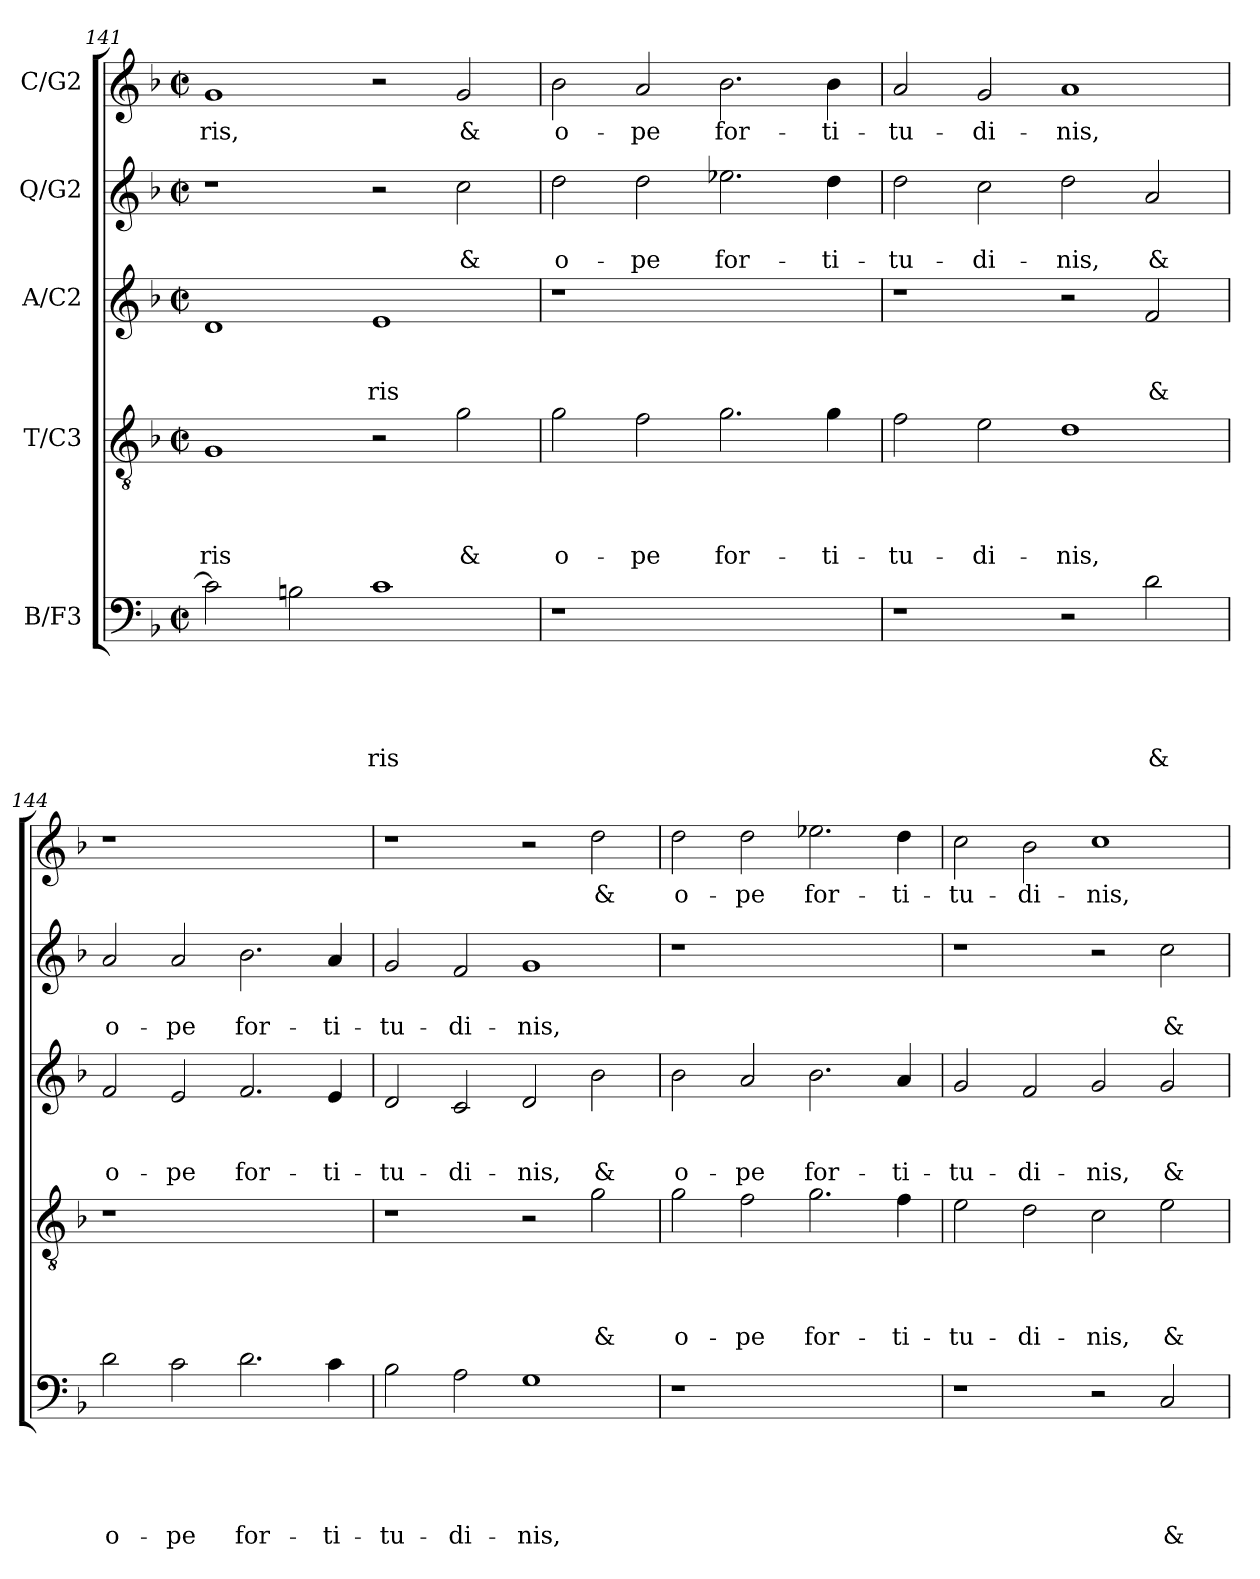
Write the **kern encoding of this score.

**kern	**text	**text	**text	**text	**text	**kern	**text	**text	**text	**text	**kern	**text	**text	**text	**kern	**text	**text	**kern	**text
*part5	*part5	*part5	*part5	*part5	*part5	*part4	*part4	*part4	*part4	*part4	*part3	*part3	*part3	*part3	*part2	*part2	*part2	*part1	*part1
*staff5	*staff5	*staff5	*staff5	*staff5	*staff5	*staff4	*staff4	*staff4	*staff4	*staff4	*staff3	*staff3	*staff3	*staff3	*staff2	*staff2	*staff2	*staff1	*staff1
*I"B/F3	*	*	*	*	*	*I"T/C3	*	*	*	*	*I"A/C2	*	*	*	*I"Q/G2	*	*	*I"C/G2	*
!!LO:PB:g=z
*clefF4	*	*	*	*	*	*clefGv2	*	*	*	*	*clefG2	*	*	*	*clefG2	*	*	*clefG2	*
*k[b-]	*	*	*	*	*	*k[b-]	*	*	*	*	*k[b-]	*	*	*	*k[b-]	*	*	*k[b-]	*
*F:	*	*	*	*	*	*F:	*	*	*	*	*F:	*	*	*	*F:	*	*	*F:	*
*M2/2	*	*	*	*	*	*M2/2	*	*	*	*	*M2/2	*	*	*	*M2/2	*	*	*M2/2	*
*met(c|)	*	*	*	*	*	*met(c|)	*	*	*	*	*met(c|)	*	*	*	*met(c|)	*	*	*met(c|)	*
=141	=141	=141	=141	=141	=141	=141	=141	=141	=141	=141	=141	=141	=141	=141	=141	=141	=141	=141	=141
!	!	!	!	!	!	!	!	!	!	!LO:LY:b	!	!	!	!	!	!	!	!	!LO:LY:b
2c\]	.	.	.	.	.	1G	.	.	.	-ris	1d	.	.	.	1r	.	.	1g	-ris,
2B\	.	.	.	.	.	.	.	.	.	.	.	.	.	.	.	.	.	.	.
!	!	!	!	!	!LO:LY:b	!	!	!	!	!	!	!	!	!LO:LY:b	!	!	!	!	!
1c	.	.	.	.	-ris	2r	.	.	.	.	1e	.	.	-ris	2r	.	.	2r	.
!	!	!	!	!	!	!	!	!	!	!LO:LY:b	!	!	!	!	!	!	!LO:LY:b	!	!LO:LY:b
.	.	.	.	.	.	2g\	.	.	.	&	.	.	.	.	2cc\	.	&	2g/	&
=142	=142	=142	=142	=142	=142	=142	=142	=142	=142	=142	=142	=142	=142	=142	=142	=142	=142	=142	=142
!	!	!	!	!	!	!	!	!	!	!LO:LY:b	!	!	!	!	!	!	!LO:LY:b	!	!LO:LY:b
1r	.	.	.	.	.	2g\	.	.	.	o-	1r	.	.	.	2dd\	.	o-	2b-\	o-
!	!	!	!	!	!	!	!	!	!	!LO:LY:b	!	!	!	!	!	!	!LO:LY:b	!	!LO:LY:b
.	.	.	.	.	.	2f\	.	.	.	-pe	.	.	.	.	2dd\	.	-pe	2a/	-pe
!	!	!	!	!	!	!	!	!	!	!LO:LY:b	!	!	!	!	!	!	!LO:LY:b	!	!LO:LY:b
1ryy	.	.	.	.	.	2.g\	.	.	.	for-	1ryy	.	.	.	2.ee-X\	.	for-	2.b-\	for-
!	!	!	!	!	!	!	!	!	!	!LO:LY:b	!	!	!	!	!	!	!LO:LY:b	!	!LO:LY:b
.	.	.	.	.	.	4g\	.	.	.	-ti-	.	.	.	.	4dd\	.	-ti-	4b-\	-ti-
=143	=143	=143	=143	=143	=143	=143	=143	=143	=143	=143	=143	=143	=143	=143	=143	=143	=143	=143	=143
!	!	!	!	!	!	!	!	!	!	!LO:LY:b	!	!	!	!	!	!	!LO:LY:b	!	!LO:LY:b
1r	.	.	.	.	.	2f\	.	.	.	-tu-	1r	.	.	.	2dd\	.	-tu-	2a/	-tu-
!	!	!	!	!	!	!	!	!	!	!LO:LY:b	!	!	!	!	!	!	!LO:LY:b	!	!LO:LY:b
.	.	.	.	.	.	2e\	.	.	.	-di-	.	.	.	.	2cc\	.	-di-	2g/	-di-
!	!	!	!	!	!	!	!	!	!	!LO:LY:b	!	!	!	!	!	!	!LO:LY:b	!	!LO:LY:b
2r	.	.	.	.	.	1d	.	.	.	-nis,	2r	.	.	.	2dd\	.	-nis,	1a	-nis,
!	!	!	!	!	!LO:LY:b	!	!	!	!	!	!	!	!	!LO:LY:b	!	!	!LO:LY:b	!	!
2d\	.	.	.	.	&	.	.	.	.	.	2f/	.	.	&	2a/	.	&	.	.
=144	=144	=144	=144	=144	=144	=144	=144	=144	=144	=144	=144	=144	=144	=144	=144	=144	=144	=144	=144
!	!	!	!	!	!LO:LY:b	!	!	!	!	!	!	!	!	!LO:LY:b	!	!	!LO:LY:b	!	!
2d\	.	.	.	.	o-	1r	.	.	.	.	2f/	.	.	o-	2a/	.	o-	1r	.
!	!	!	!	!	!LO:LY:b	!	!	!	!	!	!	!	!	!LO:LY:b	!	!	!LO:LY:b	!	!
2c\	.	.	.	.	-pe	.	.	.	.	.	2e/	.	.	-pe	2a/	.	-pe	.	.
!	!	!	!	!	!LO:LY:b	!	!	!	!	!	!	!	!	!LO:LY:b	!	!	!LO:LY:b	!	!
2.d\	.	.	.	.	for-	1ryy	.	.	.	.	2.f/	.	.	for-	2.b-\	.	for-	1ryy	.
!	!	!	!	!	!LO:LY:b	!	!	!	!	!	!	!	!	!LO:LY:b	!	!	!LO:LY:b	!	!
4c\	.	.	.	.	-ti-	.	.	.	.	.	4e/	.	.	-ti-	4a/	.	-ti-	.	.
=145	=145	=145	=145	=145	=145	=145	=145	=145	=145	=145	=145	=145	=145	=145	=145	=145	=145	=145	=145
!	!	!	!	!	!LO:LY:b	!	!	!	!	!	!	!	!	!LO:LY:b	!	!	!LO:LY:b	!	!
2B-\	.	.	.	.	-tu-	1r	.	.	.	.	2d/	.	.	-tu-	2g/	.	-tu-	1r	.
!	!	!	!	!	!LO:LY:b	!	!	!	!	!	!	!	!	!LO:LY:b	!	!	!LO:LY:b	!	!
2A\	.	.	.	.	-di-	.	.	.	.	.	2c/	.	.	-di-	2f/	.	-di-	.	.
!	!	!	!	!	!LO:LY:b	!	!	!	!	!	!	!	!	!LO:LY:b	!	!	!LO:LY:b	!	!
1G	.	.	.	.	-nis,	2r	.	.	.	.	2d/	.	.	-nis,	1g	.	-nis,	2r	.
!	!	!	!	!	!	!	!	!	!	!LO:LY:b	!	!	!	!LO:LY:b	!	!	!	!	!LO:LY:b
.	.	.	.	.	.	2g\	.	.	.	&	2b-\	.	.	&	.	.	.	2dd\	&
=146	=146	=146	=146	=146	=146	=146	=146	=146	=146	=146	=146	=146	=146	=146	=146	=146	=146	=146	=146
!	!	!	!	!	!	!	!	!	!	!LO:LY:b	!	!	!	!LO:LY:b	!	!	!	!	!LO:LY:b
1r	.	.	.	.	.	2g\	.	.	.	o-	2b-\	.	.	o-	1r	.	.	2dd\	o-
!	!	!	!	!	!	!	!	!	!	!LO:LY:b	!	!	!	!LO:LY:b	!	!	!	!	!LO:LY:b
.	.	.	.	.	.	2f\	.	.	.	-pe	2a/	.	.	-pe	.	.	.	2dd\	-pe
!	!	!	!	!	!	!	!	!	!	!LO:LY:b	!	!	!	!LO:LY:b	!	!	!	!	!LO:LY:b
1ryy	.	.	.	.	.	2.g\	.	.	.	for-	2.b-\	.	.	for-	1ryy	.	.	2.ee-\	for-
!	!	!	!	!	!	!	!	!	!	!LO:LY:b	!	!	!	!LO:LY:b	!	!	!	!	!LO:LY:b
.	.	.	.	.	.	4f\	.	.	.	-ti-	4a/	.	.	-ti-	.	.	.	4dd\	-ti-
!!LO:LB:g=z
=147	=147	=147	=147	=147	=147	=147	=147	=147	=147	=147	=147	=147	=147	=147	=147	=147	=147	=147	=147
!	!	!	!	!	!	!	!	!	!	!LO:LY:b	!	!	!	!LO:LY:b	!	!	!	!	!LO:LY:b
1r	.	.	.	.	.	2e\	.	.	.	-tu-	2g/	.	.	-tu-	1r	.	.	2cc\	-tu-
!	!	!	!	!	!	!	!	!	!	!LO:LY:b	!	!	!	!LO:LY:b	!	!	!	!	!LO:LY:b
.	.	.	.	.	.	2d\	.	.	.	-di-	2f/	.	.	-di-	.	.	.	2b-\	-di-
!	!	!	!	!	!	!	!	!	!	!LO:LY:b	!	!	!	!LO:LY:b	!	!	!	!	!LO:LY:b
2r	.	.	.	.	.	2c\	.	.	.	-nis,	2g/	.	.	-nis,	2r	.	.	1cc	-nis,
!	!	!	!	!	!LO:LY:b	!	!	!	!	!LO:LY:b	!	!	!	!LO:LY:b	!	!	!LO:LY:b	!	!
2C/	.	.	.	.	&	2e\	.	.	.	&	2g/	.	.	&	2cc\	.	&	.	.
=	=	=	=	=	=	=	=	=	=	=	=	=	=	=	=	=	=	=	=
*-	*-	*-	*-	*-	*-	*-	*-	*-	*-	*-	*-	*-	*-	*-	*-	*-	*-	*-	*-
